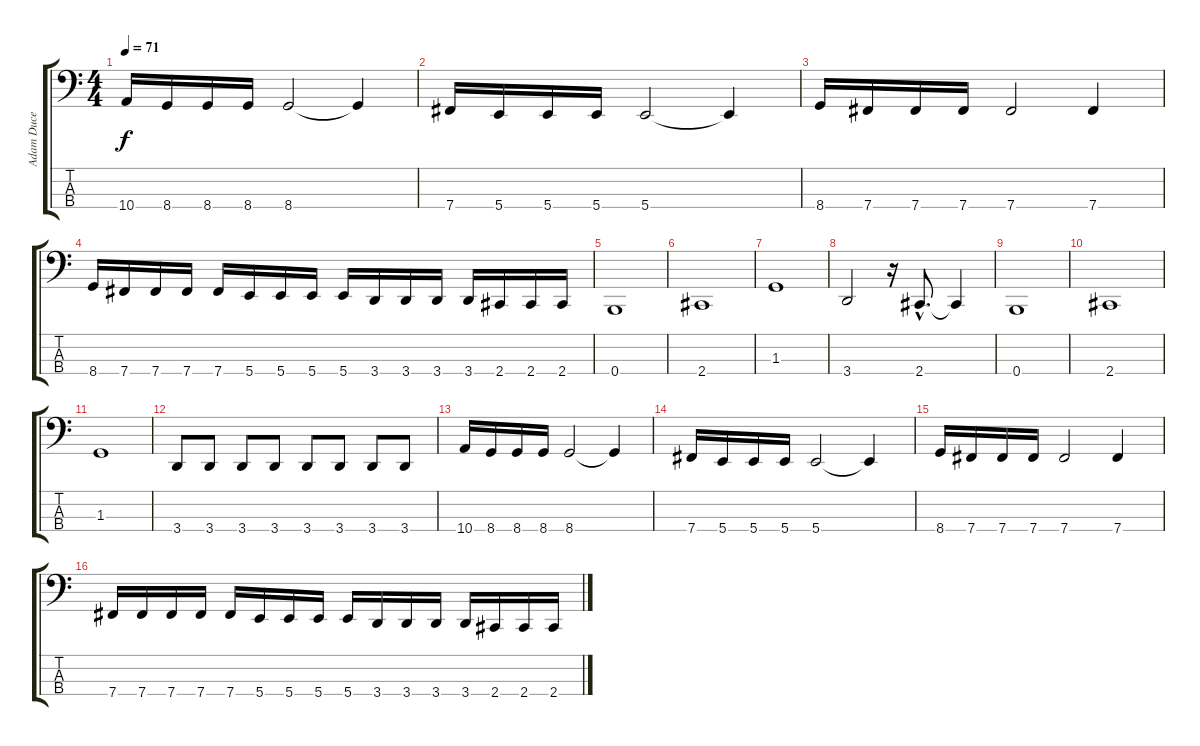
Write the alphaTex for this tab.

\track ("Adam Duce " "Adam Duce ") {instrument electricbasspick}
\staff {score tabs}
\tuning (E2 B1 Gb1 B0) {hide}
\ts (4 4)
\tempo 71
\clef f4
\ks c
10.4.16{dy f} 8.4.16 8.4.16 8.4.16 8.4.2 8.4{t}.4 |
7.4.16 5.4.16 5.4.16 5.4.16 5.4.2 5.4{t}.4 |
8.4.16 7.4.16 7.4.16 7.4.16 7.4.2 7.4.4 |
8.4.16 7.4.16 7.4.16 7.4.16 7.4.16 5.4.16 5.4.16 5.4.16 5.4.16 3.4.16 3.4.16 3.4.16 3.4.16 2.4.16 2.4.16 2.4.16 |
0.4.1 |
2.4.1 |
1.3.1 |
3.4.2 r.16 2.4{hac}.8{d} 2.4{t}.4 |
0.4.1 |
2.4.1 |
1.3.1 |
3.4.8 3.4.8 3.4.8 3.4.8 3.4.8 3.4.8 3.4.8 3.4.8 |
10.4.16 8.4.16 8.4.16 8.4.16 8.4.2 8.4{t}.4 |
7.4.16 5.4.16 5.4.16 5.4.16 5.4.2 5.4{t}.4 |
8.4.16 7.4.16 7.4.16 7.4.16 7.4.2 7.4.4 |
7.4.16 7.4.16 7.4.16 7.4.16 7.4.16 5.4.16 5.4.16 5.4.16 5.4.16 3.4.16 3.4.16 3.4.16 3.4.16 2.4.16 2.4.16 2.4.16
